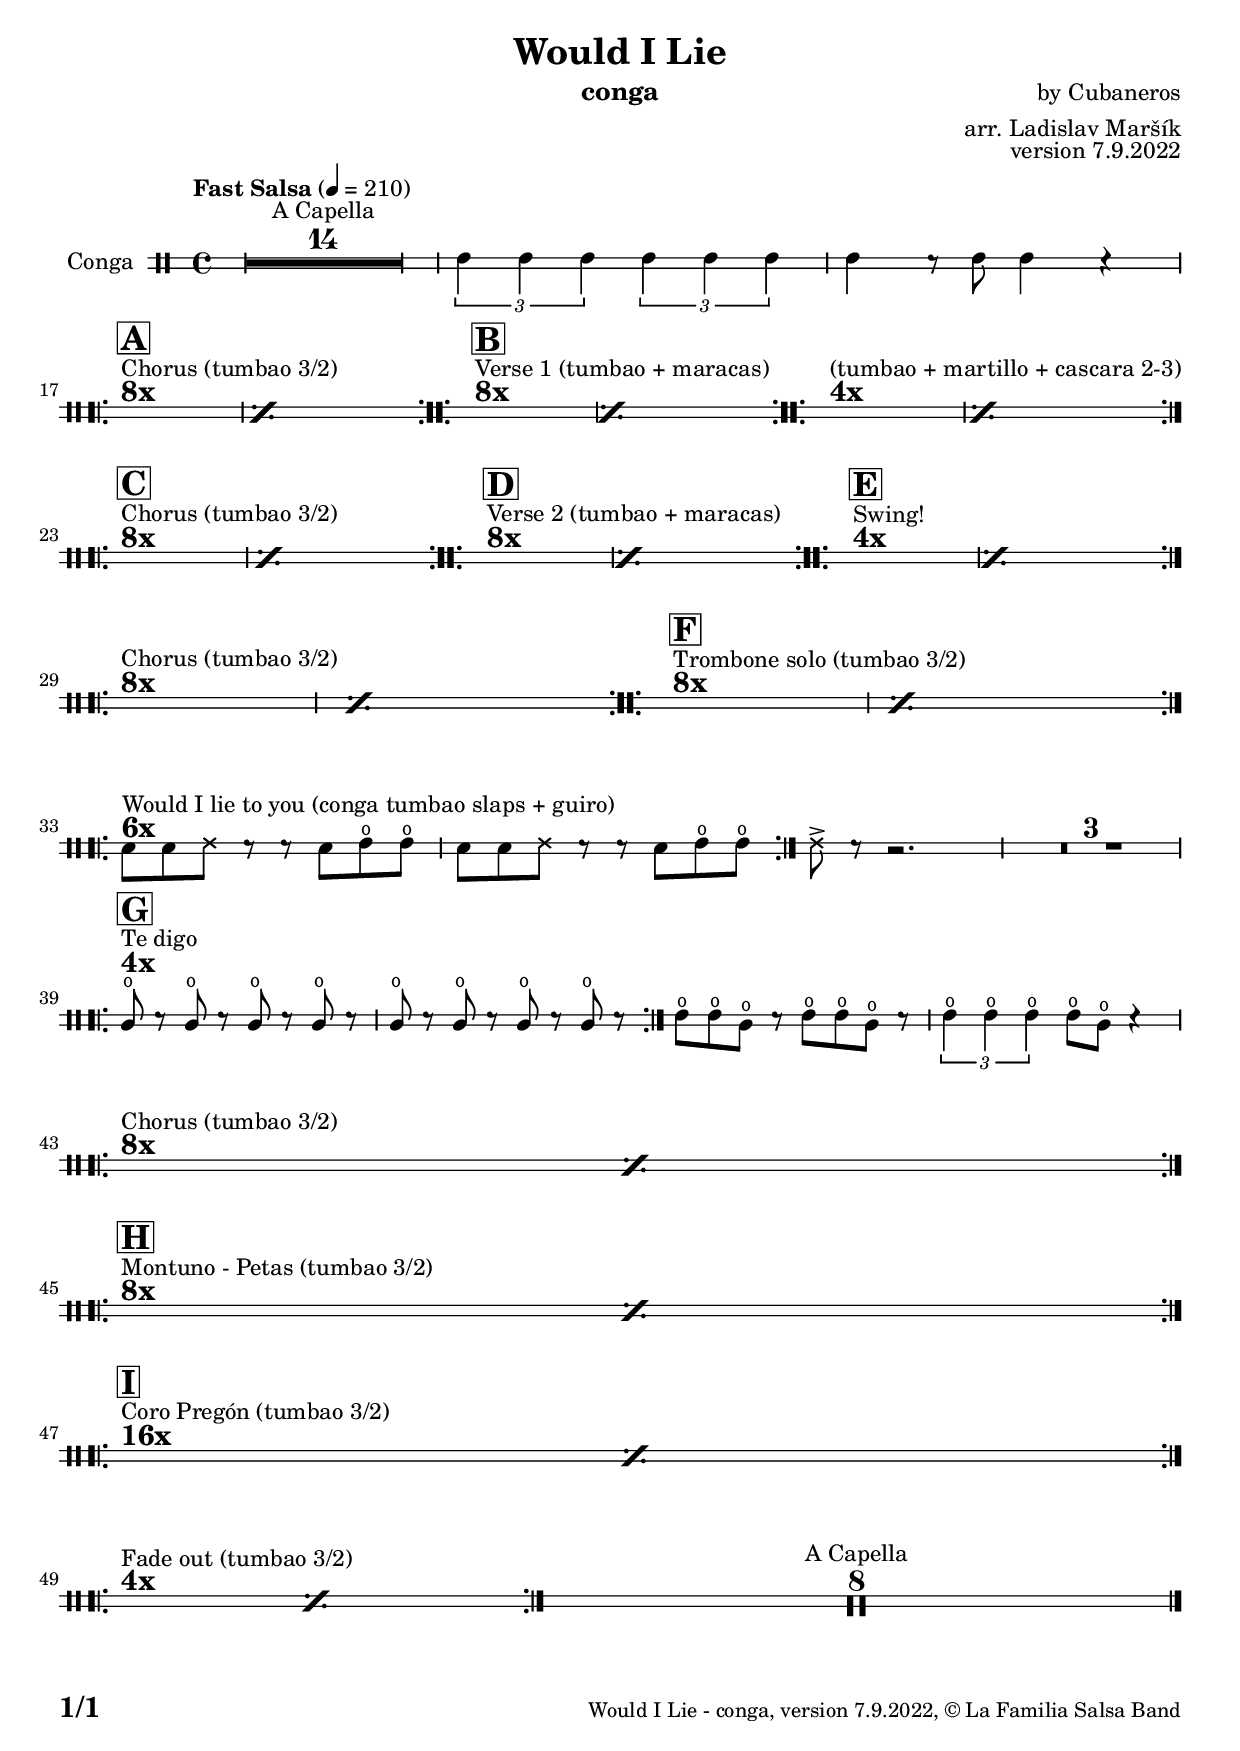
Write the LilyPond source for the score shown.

\version "2.22.2"

% Sheet revision 2022_09

\header {
  title = "Would I Lie"
  instrument = "conga"
  composer = "by Cubaneros"
  arranger = "arr. Ladislav Maršík"
  opus = "version 7.9.2022"
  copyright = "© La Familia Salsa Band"
}


inst =
#(define-music-function
  (string)
  (string?)
  #{ <>^\markup \abs-fontsize #16 \bold \box #string #})

makePercent = #(define-music-function (note) (ly:music?)
                 (make-music 'PercentEvent 'length (ly:music-length note)))

#(define (test-stencil grob text)
   (let* ((orig (ly:grob-original grob))
          (siblings (ly:spanner-broken-into orig)) ; have we been split?
          (refp (ly:grob-system grob))
          (left-bound (ly:spanner-bound grob LEFT))
          (right-bound (ly:spanner-bound grob RIGHT))
          (elts-L (ly:grob-array->list (ly:grob-object left-bound 'elements)))
          (elts-R (ly:grob-array->list (ly:grob-object right-bound 'elements)))
          (break-alignment-L
           (filter
            (lambda (elt) (grob::has-interface elt 'break-alignment-interface))
            elts-L))
          (break-alignment-R
           (filter
            (lambda (elt) (grob::has-interface elt 'break-alignment-interface))
            elts-R))
          (break-alignment-L-ext (ly:grob-extent (car break-alignment-L) refp X))
          (break-alignment-R-ext (ly:grob-extent (car break-alignment-R) refp X))
          (num
           (markup text))
          (num
           (if (or (null? siblings)
                   (eq? grob (car siblings)))
               num
               (make-parenthesize-markup num)))
          (num (grob-interpret-markup grob num))
          (num-stil-ext-X (ly:stencil-extent num X))
          (num-stil-ext-Y (ly:stencil-extent num Y))
          (num (ly:stencil-aligned-to num X CENTER))
          (num
           (ly:stencil-translate-axis
            num
            (+ (interval-length break-alignment-L-ext)
               (* 0.5
                  (- (car break-alignment-R-ext)
                     (cdr break-alignment-L-ext))))
            X))
          (bracket-L
           (markup
            #:path
            0.1 ; line-thickness
            `((moveto 0.5 ,(* 0.5 (interval-length num-stil-ext-Y)))
              (lineto ,(* 0.5
                          (- (car break-alignment-R-ext)
                             (cdr break-alignment-L-ext)
                             (interval-length num-stil-ext-X)))
                      ,(* 0.5 (interval-length num-stil-ext-Y)))
              (closepath)
              (rlineto 0.0
                       ,(if (or (null? siblings) (eq? grob (car siblings)))
                            -1.0 0.0)))))
          (bracket-R
           (markup
            #:path
            0.1
            `((moveto ,(* 0.5
                          (- (car break-alignment-R-ext)
                             (cdr break-alignment-L-ext)
                             (interval-length num-stil-ext-X)))
                      ,(* 0.5 (interval-length num-stil-ext-Y)))
              (lineto 0.5
                      ,(* 0.5 (interval-length num-stil-ext-Y)))
              (closepath)
              (rlineto 0.0
                       ,(if (or (null? siblings) (eq? grob (last siblings)))
                            -1.0 0.0)))))
          (bracket-L (grob-interpret-markup grob bracket-L))
          (bracket-R (grob-interpret-markup grob bracket-R))
          (num (ly:stencil-combine-at-edge num X LEFT bracket-L 0.4))
          (num (ly:stencil-combine-at-edge num X RIGHT bracket-R 0.4)))
     num))

#(define-public (Measure_attached_spanner_engraver context)
   (let ((span '())
         (finished '())
         (event-start '())
         (event-stop '()))
     (make-engraver
      (listeners ((measure-counter-event engraver event)
                  (if (= START (ly:event-property event 'span-direction))
                      (set! event-start event)
                      (set! event-stop event))))
      ((process-music trans)
       (if (ly:stream-event? event-stop)
           (if (null? span)
               (ly:warning "You're trying to end a measure-attached spanner but you haven't started one.")
               (begin (set! finished span)
                 (ly:engraver-announce-end-grob trans finished event-start)
                 (set! span '())
                 (set! event-stop '()))))
       (if (ly:stream-event? event-start)
           (begin (set! span (ly:engraver-make-grob trans 'MeasureCounter event-start))
             (set! event-start '()))))
      ((stop-translation-timestep trans)
       (if (and (ly:spanner? span)
                (null? (ly:spanner-bound span LEFT))
                (moment<=? (ly:context-property context 'measurePosition) ZERO-MOMENT))
           (ly:spanner-set-bound! span LEFT
                                  (ly:context-property context 'currentCommandColumn)))
       (if (and (ly:spanner? finished)
                (moment<=? (ly:context-property context 'measurePosition) ZERO-MOMENT))
           (begin
            (if (null? (ly:spanner-bound finished RIGHT))
                (ly:spanner-set-bound! finished RIGHT
                                       (ly:context-property context 'currentCommandColumn)))
            (set! finished '())
            (set! event-start '())
            (set! event-stop '()))))
      ((finalize trans)
       (if (ly:spanner? finished)
           (begin
            (if (null? (ly:spanner-bound finished RIGHT))
                (set! (ly:spanner-bound finished RIGHT)
                      (ly:context-property context 'currentCommandColumn)))
            (set! finished '())))
       (if (ly:spanner? span)
           (begin
            (ly:warning "I think there's a dangling measure-attached spanner :-(")
            (ly:grob-suicide! span)
            (set! span '())))))))

\layout {
  \context {
    \Staff
    \consists #Measure_attached_spanner_engraver
    \override MeasureCounter.font-encoding = #'latin1
    \override MeasureCounter.font-size = 0
    \override MeasureCounter.outside-staff-padding = 2
    \override MeasureCounter.outside-staff-horizontal-padding = #0
  }
}

repeatBracket = #(define-music-function
                  (parser location N note)
                  (number? ly:music?)
                  #{
                    \override Staff.MeasureCounter.stencil =
                    #(lambda (grob) (test-stencil grob #{ #(string-append(number->string N) "x") #} ))
                    \startMeasureCount
                    \repeat volta #N { $note }
                    \stopMeasureCount
                  #}
                  )

Congas = \new DrumVoice \drummode {
  
  \set DrumStaff.instrumentName = \markup {
    \center-align { "Conga" }
  }

  \time 4/4
  \tempo "Fast Salsa" 4 = 210
  
  R1*14 ^\markup { "A Capella" }    
  
  \tuplet 3/2 { cgh4 cgh cgh } \tuplet 3/2 { cgh cgh cgh } | 
  cgh r8 cgh8 cgh4 r |
  \break
  s1*0
  ^\markup { \bold { \fontsize #2 "8x" } }
  ^\markup { "Chorus (tumbao 3/2)" }
  \inst "A"
  \repeat volta 8 {
    \makePercent s1*2 
  }
  s1*0
  ^\markup { \bold { \fontsize #2 "8x" } }
  ^\markup { "Verse 1 (tumbao + maracas)" }
  \inst "B"
  \repeat volta 8 {
    \makePercent s1*2
  }
  
  s1*0
  ^\markup { \bold { \fontsize #2 "4x" } }
  ^\markup { "(tumbao + martillo + cascara 2-3)" }
  \repeat volta 4 {
    \makePercent s1*2
  }
  \break
  s1*0
  ^\markup { \bold { \fontsize #2 "8x" } }
  ^\markup { "Chorus (tumbao 3/2)" }
  \inst "C"
  \repeat volta 8 {
    \makePercent s1*2
  }
  
  s1*0
  ^\markup { \bold { \fontsize #2 "8x" } }
  ^\markup { "Verse 2 (tumbao + maracas)" }
  \inst "D"
  \repeat volta 8 {
    \makePercent s1*2
  }
  
  s1*0
  ^\markup { \bold { \fontsize #2 "4x" } }
  ^\markup { "Swing!" }
  \inst "E"
  \repeat volta 4 {
    \makePercent s1*2
  }
  \break
  s1*0
  ^\markup { \bold { \fontsize #2 "8x" } }
  ^\markup { "Chorus (tumbao 3/2)" }
  \repeat volta 8 {
    \makePercent s1*2
  }
  
  s1*0
  ^\markup { \bold { \fontsize #2 "8x" } }
  ^\markup { "Trombone solo (tumbao 3/2)" }
  \inst "F"
  \repeat volta 8 {
    \makePercent s1*2
  }
  
  \break
  s1*0
  ^\markup { \bold { \fontsize #2 "6x" } }
  ^\markup { "Would I lie to you (conga tumbao slaps + guiro)" }
  \repeat volta 6 {
    bol8 bolm ssh r r bolm cgho cgho |
    bolm bolm ssh r r bolm cgho cgho |
  }
  
  ssh -> r r2. |
  \set Score.skipBars = ##t R1*3
  
  \break
  s1*0
  ^\markup { \bold { \fontsize #2 "4x" } }
  ^\markup { "Te digo" }
  \inst "G"
  \repeat volta 4 {
    cglo8 r cglo r cglo r cglo r |
    cglo r cglo r cglo r cglo r |
  }
  cgho cgho cglo r cgho cgho cglo r |
  \tuplet 3/2 { cgho4 cgho cgho } cgho8 cglo r4 |
  
  \break
  
  s1*0
  ^\markup { \bold { \fontsize #2 "8x" } }
  ^\markup { "Chorus (tumbao 3/2)" }
  \repeat volta 8 {
    \makePercent s1*2
  }
  
  \break
  s1*0
  ^\markup { \bold { \fontsize #2 "8x" } }
  ^\markup { "Montuno - Petas (tumbao 3/2)" } 
  \inst "H"
  \repeat volta 8 {
    \makePercent s1*2
  }
  \break
  s1*0
  ^\markup { \bold { \fontsize #2 "16x" } }
  ^\markup { "Coro Pregón (tumbao 3/2)" }
  \inst "I"
  \repeat volta 16 {
    \makePercent s1*2
  }
  
  \break
  s1*0
  ^\markup { \bold { \fontsize #2 "4x" } }
  ^\markup { "Fade out (tumbao 3/2)" }
  \repeat volta 4 {
    \makePercent s1*2
  }
  
  R1*8 ^\markup { "A Capella" } 
  
  \label #'lastPage
  \bar "|."
}

\score {
  \compressMMRests \new StaffGroup <<
    \new DrumStaff \with {
      drumStyleTable = #congas-style
      \override StaffSymbol.line-count = #2
      \override BarLine.bar-extent = #'(-1 . 1)
      \consists "Volta_engraver"
    }
    <<
      \Congas
    >>
  >>
  \layout {
    \context {
      \Score
      \remove "Volta_engraver"
    }
  }
}

\paper {
  system-system-spacing =
  #'((basic-distance . 14)
     (minimum-distance . 10)
     (padding . 1)
     (stretchability . 60))
  between-system-padding = #2
  bottom-margin = 5\mm

  print-page-number = ##t
  print-first-page-number = ##t
  oddHeaderMarkup = \markup \fill-line { " " }
  evenHeaderMarkup = \markup \fill-line { " " }
  oddFooterMarkup = \markup {
    \fill-line {
      \bold \fontsize #2
      \on-the-fly #print-page-number-check-first
      \concat { \fromproperty #'page:page-number-string "/" \page-ref #'lastPage "0" "?" }

      \fontsize #-1
      \concat { \fromproperty #'header:title " - " \fromproperty #'header:instrument ", " \fromproperty #'header:opus ", " \fromproperty #'header:copyright }
    }
  }
  evenFooterMarkup = \markup {
    \fill-line {
      \fontsize #-1
      \concat { \fromproperty #'header:title " - " \fromproperty #'header:instrument ", " \fromproperty #'header:opus ", " \fromproperty #'header:copyright }

      \bold \fontsize #2
      \on-the-fly #print-page-number-check-first
      \concat { \fromproperty #'page:page-number-string "/" \page-ref #'lastPage "0" "?" }
    }
  }
}